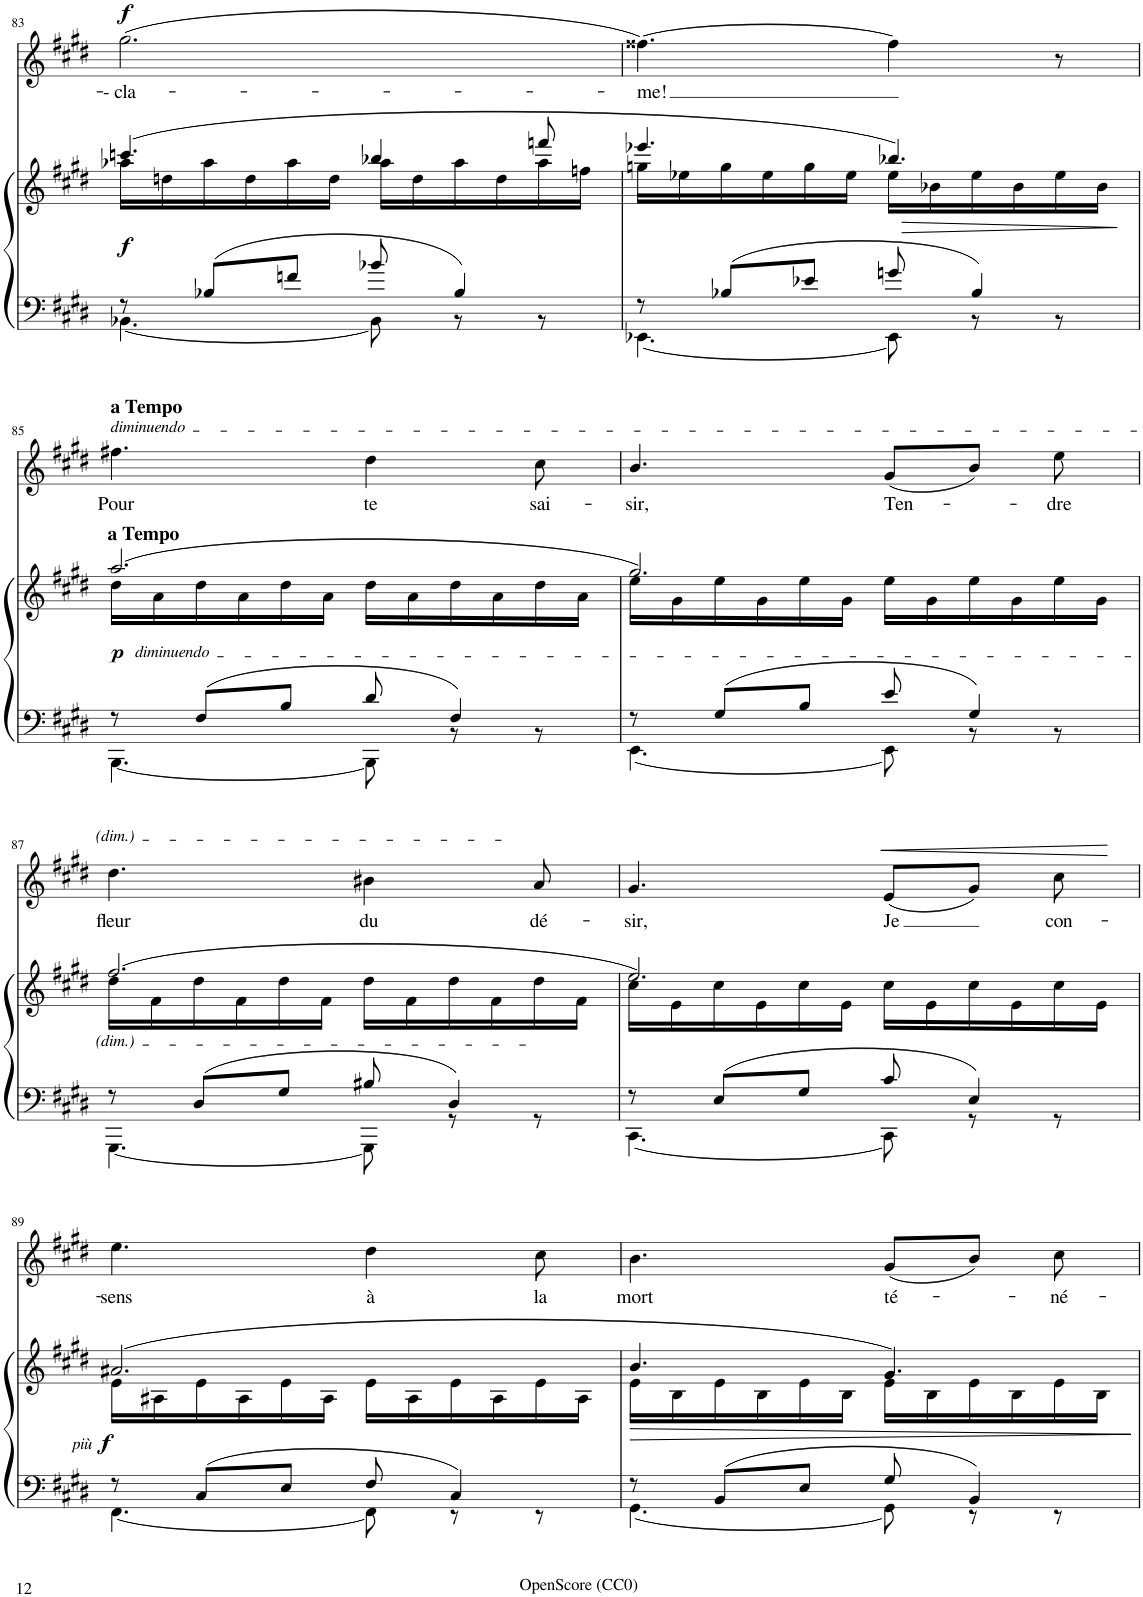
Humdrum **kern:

**kern	**kern	**dynam	**kern	**text	**dynam
*part2	*part2	*part2	*part1	*part1	*part1
*staff3	*staff2	*staff2/3	*staff1	*staff1	*staff1
*I"Piano	*	*	*I"Chant Voice	*	*
*I'Pno	*	*	*	*	*
!!LO:PB:g=z
*clefF4	*clefG2	*	*clefG2	*	*
*k[f#c#g#d#]	*k[f#c#g#d#]	*	*k[f#c#g#d#]	*	*
*M6/8	*M6/8	*	*M6/8	*	*
=83	=83	=83	=83	=83	=83
*^	*^	*	*	*	*
!	!	!	!	!LO:DY:b	!	!LO:LY:b	!LO:DY:a
8r	[4.BB-X\	(4.cccn/	16aa-X\LL	f	(2.gg#\	-- cla-	f
.	.	.	16ddn\	.	.	.	.
8B-X/L	.	.	16aa-\	.	.	.	.
.	.	.	16dd\	.	.	.	.
8fn/J	.	.	16aa-\	.	.	.	.
.	.	.	16dd\JJ	.	.	.	.
8b-X/	8BB-\]	4bb-X/	16aa-\LL	.	.	.	.
.	.	.	16dd\	.	.	.	.
4B-/	8r	.	16aa-\	.	.	.	.
.	.	.	16dd\	.	.	.	.
.	8r	8fffn/	16aa-\	.	.	.	.
.	.	.	16ffn\JJ	.	.	.	.
=84	=84	=84	=84	=84	=84	=84	=84
!	!	!	!	!	!	!LO:LY:b	!
8r	[4.EE-X\	4.eee-X/	16ggn\LL	.	[4.ff##X\)	-me!	.
.	.	.	16ee-X\	.	.	.	.
8B-X/L	.	.	16gg\	.	.	.	.
.	.	.	16ee-\	.	.	.	.
8e-X/J	.	.	16gg\	.	.	.	.
.	.	.	16ee-\JJ	.	.	.	.
!	!	!	!	!LO:HP:b	!	!	!
8gn/	8EE-\]	4.bb-X/)	16ee-\LL	>	4ff##\]	.	.
.	.	.	16b-X\	.	.	.	.
4B-/	8r	.	16ee-\	.	.	.	.
.	.	.	16b-\	.	.	.	.
.	8r	.	16ee-\	.	8r	.	.
.	.	.	16b-\JJ	.	.	.	.
!!LO:LB:g=z
=85	=85	=85	=85	=85	=85	=85	=85
!	!	!	!	!	!LO:TX:a:B:t=a Tempo	!	!
!	!	!	!	!	!LO:TX:a:i:t=diminuendo	!	!
!	!	!LO:TX:a:B:t=a Tempo	!	!	!	!	!
!	!	!LO:TX:b:i:t=diminuendo	!	!	!	!	!
!	!	!	!	!LO:DY:b	!	!LO:LY:b	!
8r	[4.BBB\	(2.aa/	16dd#\LL	p	4.ff#X\	Pour	.
.	.	.	16a\	.	.	.	.
8F#/L	.	.	16dd#\	.	.	.	.
.	.	.	16a\	.	.	.	.
8B/J	.	.	16dd#\	.	.	.	.
.	.	.	16a\JJ	.	.	.	.
!	!	!	!	!	!	!LO:LY:b	!
8d#/	8BBB\]	.	16dd#\LL	.	4dd#\	te	.
.	.	.	16a\	.	.	.	.
4F#/	8r	.	16dd#\	.	.	.	.
.	.	.	16a\	.	.	.	.
!	!	!	!	!	!	!LO:LY:b	!
.	8r	.	16dd#\	.	8cc#\	sai-	.
.	.	.	16a\JJ	.	.	.	.
=86	=86	=86	=86	=86	=86	=86	=86
!	!	!	!	!	!	!LO:LY:b	!
8r	[4.EE\	2.gg#/)	16ee\LL	.	4.b/	-sir,	.
.	.	.	16g#\	.	.	.	.
8G#/L	.	.	16ee\	.	.	.	.
.	.	.	16g#\	.	.	.	.
8B/J	.	.	16ee\	.	.	.	.
.	.	.	16g#\JJ	.	.	.	.
!	!	!	!	!	!	!LO:LY:b	!
8e/	8EE\]	.	16ee\LL	.	(8g#/L	Ten-	.
.	.	.	16g#\	.	.	.	.
4G#/	8r	.	16ee\	.	8b/J)	.	.
.	.	.	16g#\	.	.	.	.
!	!	!	!	!	!	!LO:LY:b	!
.	8r	.	16ee\	.	8ee\	-dre	.
.	.	.	16g#\JJ	.	.	.	.
!!LO:LB:g=z
=87	=87	=87	=87	=87	=87	=87	=87
!	!	!	!	!	!	!LO:LY:b	!
8r	[4.GGG#\	(2.ff#/	16dd#\LL	.	4.dd#\	fleur	.
.	.	.	16f#\	.	.	.	.
8D#/L	.	.	16dd#\	.	.	.	.
.	.	.	16f#\	.	.	.	.
8G#/J	.	.	16dd#\	.	.	.	.
.	.	.	16f#\JJ	.	.	.	.
!	!	!	!	!	!	!LO:LY:b	!
8B#X/	8GGG#\]	.	16dd#\LL	.	4b#X\	du	.
.	.	.	16f#\	.	.	.	.
4D#/	8r	.	16dd#\	.	.	.	.
.	.	.	16f#\	.	.	.	.
!	!	!	!	!	!	!LO:LY:b	!
.	8r	.	16dd#\	.	8a/	dé-	.
.	.	.	16f#\JJ	.	.	.	.
=88	=88	=88	=88	=88	=88	=88	=88
!	!	!	!	!	!	!LO:LY:b	!
8r	[4.CC#\	2.ee/)	16cc#\LL	.	4.g#/	-sir,	.
.	.	.	16e\	.	.	.	.
8E/L	.	.	16cc#\	.	.	.	.
.	.	.	16e\	.	.	.	.
8G#/J	.	.	16cc#\	.	.	.	.
.	.	.	16e\JJ	.	.	.	.
!	!	!	!	!	!	!LO:LY:b	!LO:HP:b
8c#/	8CC#\]	.	16cc#\LL	.	(8e/L	Je	<
.	.	.	16e\	.	.	.	.
4E/	8r	.	16cc#\	.	8g#/J)	.	.
.	.	.	16e\	.	.	.	.
!	!	!	!	!	!	!LO:LY:b	!
.	8r	.	16cc#\	.	8cc#\	con-	.
.	.	.	16e\JJ	.	.	.	.
*v	*v	*	*	*	*	*	*
*	*v	*v	*	*	*	*
.	.	.	.	.	[
!!LO:LB:g=z
=89	=89	=89	=89	=89	=89
*^	*^	*	*	*	*
!	!	!	!	!LO:DY:b	!	!LO:LY:b	!
!	!	!	!	!LO:DY:n=1:b	!	!	!
8r	[4.FF#\	(2.a#X/	16e\LL	other-dynamics f	4.ee\	-sens	.
.	.	.	16A#X\	.	.	.	.
8C#/L	.	.	16e\	.	.	.	.
.	.	.	16A#\	.	.	.	.
8E/J	.	.	16e\	.	.	.	.
.	.	.	16A#\JJ	.	.	.	.
!	!	!	!	!	!	!LO:LY:b	!
8F#/	8FF#\]	.	16e\LL	.	4dd#\	à	.
.	.	.	16A#\	.	.	.	.
4C#/	8r	.	16e\	.	.	.	.
.	.	.	16A#\	.	.	.	.
!	!	!	!	!	!	!LO:LY:b	!
.	8r	.	16e\	.	8cc#\	la	.
.	.	.	16A#\JJ	.	.	.	.
=90	=90	=90	=90	=90	=90	=90	=90
!	!	!	!	!	!	!LO:LY:b	!
8r	[4.GG#\	4.b/	16e\LL	.	4.b\	mort	.
.	.	.	16B\	.	.	.	.
8BB/L	.	.	16e\	.	.	.	.
.	.	.	16B\	.	.	.	.
8E/J	.	.	16e\	.	.	.	.
.	.	.	16B\JJ	.	.	.	.
!	!	!	!	!	!	!LO:LY:b	!
8G#/	8GG#\]	4.g#/)	16e\LL	.	(8g#/L	té-	.
.	.	.	16B\	.	.	.	.
4BB/	8r	.	16e\	.	8b/J)	.	.
.	.	.	16B\	.	.	.	.
!	!	!	!	!	!	!LO:LY:b	!
.	8r	.	16e\	.	8cc#\	-né-	.
.	.	.	16B\JJ	.	.	.	.
*v	*v	*	*	*	*	*	*
*	*v	*v	*	*	*	*
.	.	]	.	.	.
=	=	=	=	=	=
*-	*-	*-	*-	*-	*-
